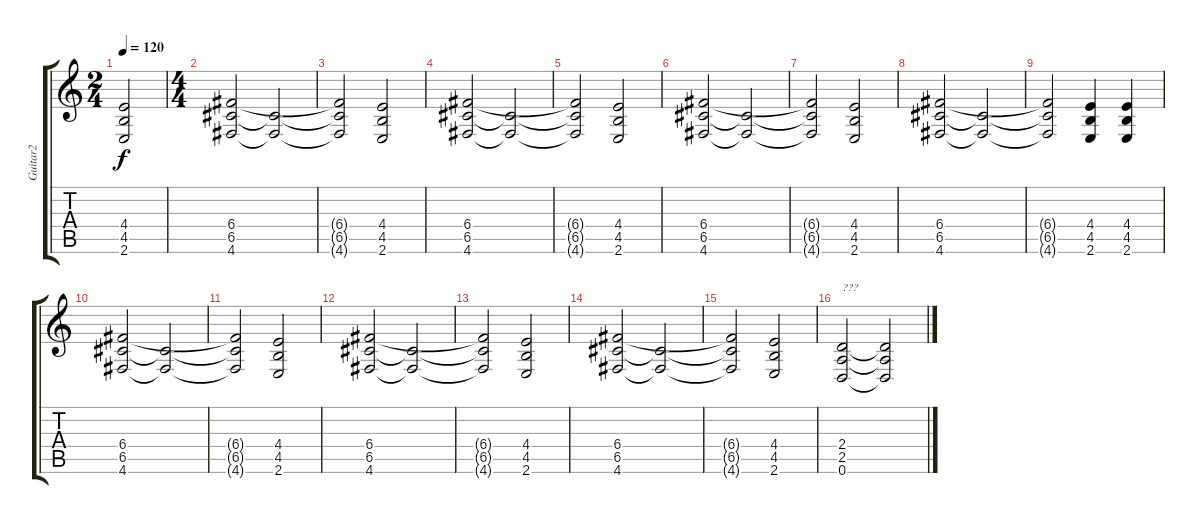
\track ("Guitar2" "Guitar2") {instrument distortionguitar}
\staff {score tabs}
\tuning (D4 A3 F3 C3 G2 D2) {hide}
\ts (2 4)
\tempo 120
\clef g2
\ks c
(4.4 4.5 2.6).2{dy f volume 4 instrument distortionguitar} |
\ts (4 4)
(6.4 6.5 4.6).2 (6.5{t} 4.6{t}).2 |
(6.4{t} 6.5{t} 4.6{t}).2 (4.4 4.5 2.6).2{volume 4} |
(6.4 6.5 4.6).2 (6.5{t} 4.6{t}).2 |
(6.4{t} 6.5{t} 4.6{t}).2 (4.4 4.5 2.6).2{volume 4} |
(6.4 6.5 4.6).2 (6.5{t} 4.6{t}).2 |
(6.4{t} 6.5{t} 4.6{t}).2 (4.4 4.5 2.6).2{volume 4} |
(6.4 6.5 4.6).2 (6.5{t} 4.6{t}).2 |
(6.4{t} 6.5{t} 4.6{t}).2 (4.4 4.5 2.6).4{volume 13} (4.4 4.5 2.6).4 |
(6.4 6.5 4.6).2 (6.5{t} 4.6{t}).2 |
(6.4{t} 6.5{t} 4.6{t}).2 (4.4 4.5 2.6).2 |
(6.4 6.5 4.6).2 (6.5{t} 4.6{t}).2 |
(6.4{t} 6.5{t} 4.6{t}).2 (4.4 4.5 2.6).2 |
(6.4 6.5 4.6).2 (6.5{t} 4.6{t}).2 |
(6.4{t} 6.5{t} 4.6{t}).2 (4.4 4.5 2.6).2 |
(2.4 2.5 0.6).2{txt "???"} (2.4{t} 2.5{t} 0.6{t}).2
